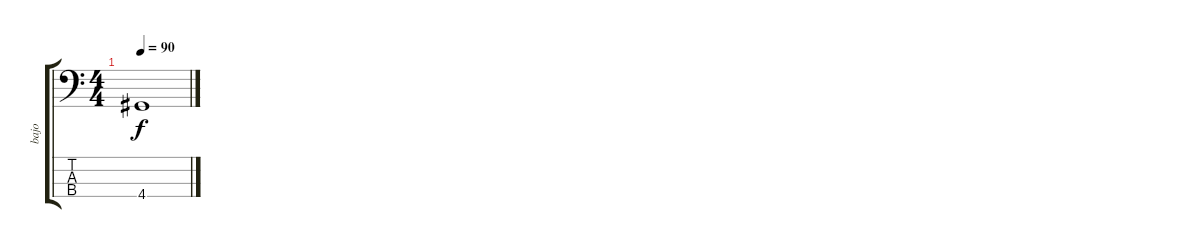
\track ("bajo" "bajo") {instrument electricbassfinger}
\staff {score tabs}
\tuning (G2 D2 A1 E1) {hide}
\ts (4 4)
\tempo 90
\clef f4
\ks c
4.4.1{dy f}
